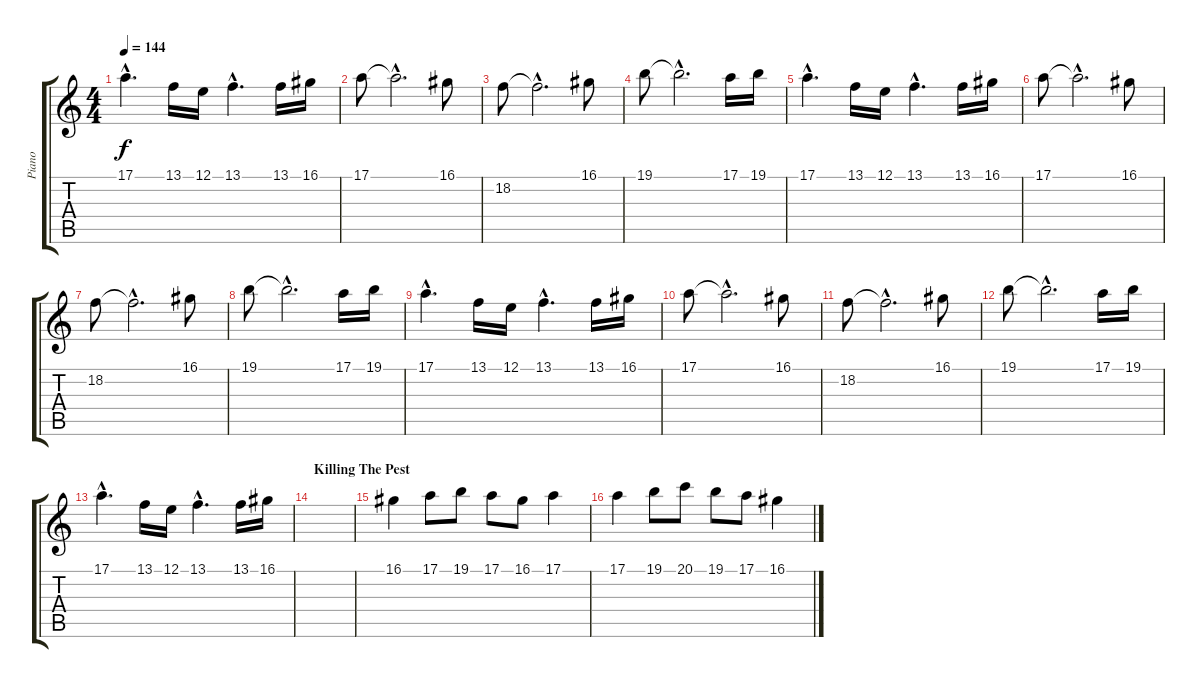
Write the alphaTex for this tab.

\track ("Piano" "Piano") {instrument acousticgrandpiano}
\staff {score tabs}
\tuning (E4 B3 G3 D3 A2 E2) {hide}
\ts (4 4)
\tempo 144
\clef g2
\ks c
17.1{hac}.4{d dy f} 13.1.16 12.1.16 13.1{hac}.4{d} 13.1.16 16.1.16 |
17.1.8 17.1{hac t}.2{d} 16.1.8 |
18.2.8 18.2{hac t}.2{d} 16.1.8 |
19.1.8 19.1{hac t}.2{d} 17.1.16 19.1.16 |
17.1{hac}.4{d} 13.1.16 12.1.16 13.1{hac}.4{d} 13.1.16 16.1.16 |
17.1.8 17.1{hac t}.2{d} 16.1.8 |
18.2.8 18.2{hac t}.2{d} 16.1.8 |
19.1.8 19.1{hac t}.2{d} 17.1.16 19.1.16 |
17.1{hac}.4{d} 13.1.16 12.1.16 13.1{hac}.4{d} 13.1.16 16.1.16 |
17.1.8 17.1{hac t}.2{d} 16.1.8 |
18.2.8 18.2{hac t}.2{d} 16.1.8 |
19.1.8 19.1{hac t}.2{d} 17.1.16 19.1.16 |
17.1{hac}.4{d} 13.1.16 12.1.16 13.1{hac}.4{d} 13.1.16 16.1.16 |
\section ("" "Killing The Pest")
|
16.1.4 17.1.8 19.1.8 17.1.8 16.1.8 17.1.4 |
17.1.4 19.1.8 20.1.8 19.1.8 17.1.8 16.1.4
